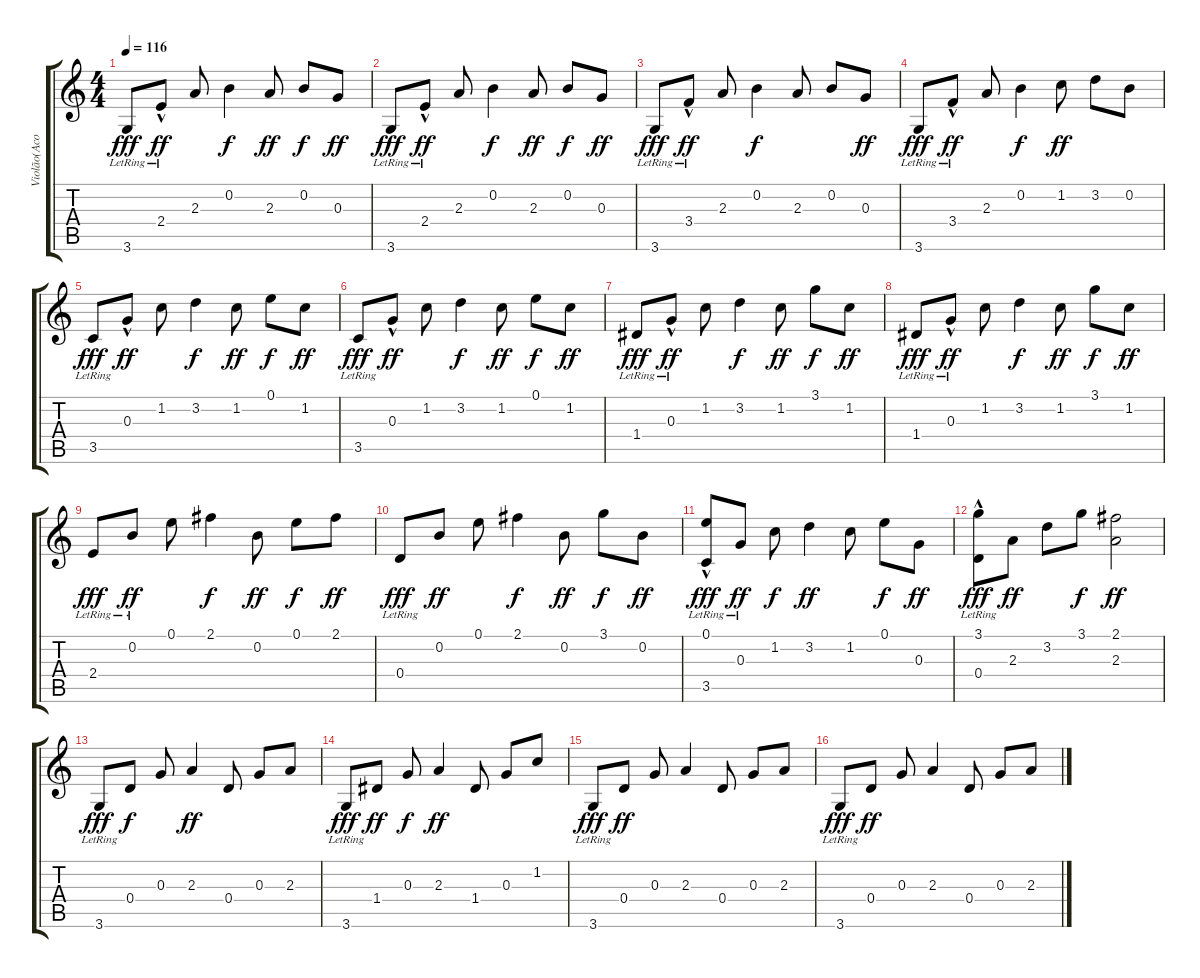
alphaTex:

\track ("Violão(Acoustic Guitar)" "Violão(Aco") {instrument acousticguitarnylon}
\staff {score tabs}
\tuning (E4 B3 G3 D3 A2 E2) {hide}
\ts (4 4)
\tempo 116
\clef g2
\ks c
3.6{lr}.8{dy fff} 2.4{hac lr}.8{dy ff} 2.3.8 0.2.4{dy f} 2.3.8{dy ff} 0.2.8{dy f} 0.3.8{dy ff} |
3.6{lr}.8{dy fff} 2.4{hac lr}.8{dy ff} 2.3.8 0.2.4{dy f} 2.3.8{dy ff} 0.2.8{dy f} 0.3.8{dy ff} |
3.6{lr}.8{dy fff} 3.4{hac lr}.8{dy ff} 2.3.8 0.2.4{dy f} 2.3.8 0.2.8 0.3.8{dy ff} |
3.6{lr}.8{dy fff} 3.4{hac lr}.8{dy ff} 2.3.8 0.2.4{dy f} 1.2.8{dy ff} 3.2.8 0.2.8 |
3.5{lr}.8{dy fff} 0.3{hac}.8{dy ff} 1.2.8 3.2.4{dy f} 1.2.8{dy ff} 0.1.8{dy f} 1.2.8{dy ff} |
3.5{lr}.8{dy fff} 0.3{hac}.8{dy ff} 1.2.8 3.2.4{dy f} 1.2.8{dy ff} 0.1.8{dy f} 1.2.8{dy ff} |
1.4{lr}.8{dy fff} 0.3{hac lr}.8{dy ff} 1.2.8 3.2.4{dy f} 1.2.8{dy ff} 3.1.8{dy f} 1.2.8{dy ff} |
1.4{lr}.8{dy fff} 0.3{hac lr}.8{dy ff} 1.2.8 3.2.4{dy f} 1.2.8{dy ff} 3.1.8{dy f} 1.2.8{dy ff} |
2.4{lr}.8{dy fff} 0.2{lr}.8{dy ff} 0.1.8 2.1.4{dy f} 0.2.8{dy ff} 0.1.8{dy f} 2.1.8{dy ff} |
0.4{lr}.8{dy fff} 0.2.8{dy ff} 0.1.8 2.1.4{dy f} 0.2.8{dy ff} 3.1.8{dy f} 0.2.8{dy ff} |
(0.1{hac} 3.5{lr}).8{dy fff} 0.3{lr}.8{dy ff} 1.2.8{dy f} 3.2.4{dy ff} 1.2.8 0.1.8{dy f} 0.3.8{dy ff} |
(3.1{hac lr} 0.4{lr}).8{dy fff} 2.3.8{dy ff} 3.2.8 3.1.8{dy f} (2.1 2.3).2{dy ff} |
3.6{lr}.8{dy fff} 0.4.8{dy f} 0.3.8 2.3.4{dy ff} 0.4.8 0.3.8 2.3.8 |
3.6{lr}.8{dy fff} 1.4.8{dy ff} 0.3.8{dy f} 2.3.4{dy ff} 1.4.8 0.3.8 1.2.8 |
3.6{lr}.8{dy fff} 0.4.8{dy ff} 0.3.8 2.3.4 0.4.8 0.3.8 2.3.8 |
3.6{lr}.8{dy fff} 0.4.8{dy ff} 0.3.8 2.3.4 0.4.8 0.3.8 2.3.8
